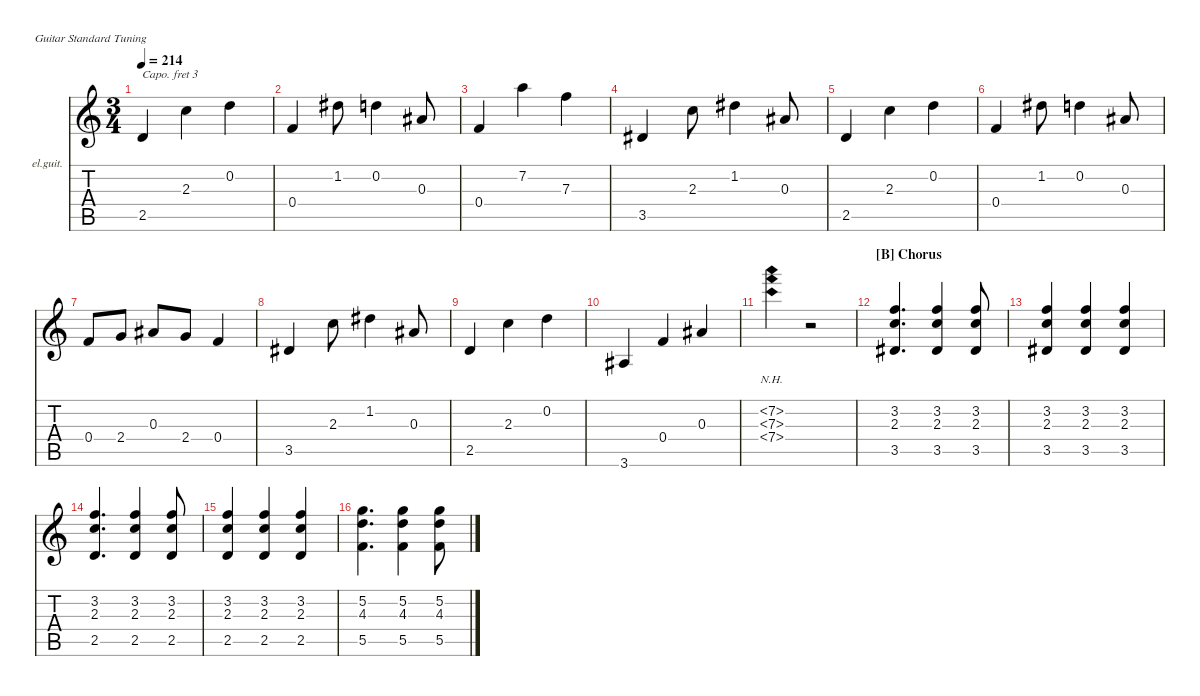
\hideDynamics
\bracketExtendMode nobrackets
\firstSystemTrackNameOrientation horizontal
\otherSystemsTrackNameOrientation horizontal
\track ("Clean Guitar" "el.guit.") {instrument electricguitarclean}
\staff {score tabs}
\capo 3
\tuning (E4 B3 G3 D3 A2 E2)
\ts (3 4)
\tempo 214
\clef g2
\ks aminor
2.5.4{dy mf beam Up} 2.3.4{beam Down} 0.2.4{beam Down} |
0.4.4{beam Up} 1.2{acc #}.8{beam Down} 0.2.4{beam Down} 0.3{acc #}.8{beam Up} |
0.4.4{beam Up} 7.2.4{beam Down} 7.3.4{beam Down} |
3.5{acc #}.4{beam Up} 2.3.8{beam Down} 1.2{acc #}.4{beam Down} 0.3{acc #}.8{beam Up} |
2.5.4{beam Up} 2.3.4{beam Down} 0.2.4{beam Down} |
0.4.4{beam Up} 1.2{acc #}.8{beam Down} 0.2.4{beam Down} 0.3{acc #}.8{beam Up} |
0.4.8{beam Up} 2.4.8{beam Up} 0.3{acc #}.8{beam Up} 2.4.8{beam Up} 0.4.4{beam Up} |
3.5{acc #}.4{beam Up} 2.3.8{beam Down} 1.2{acc #}.4{beam Down} 0.3{acc #}.8{beam Up} |
2.5.4{beam Up} 2.3.4{beam Down} 0.2.4{beam Down} |
3.6{acc #}.4{beam Up} 0.4.4{beam Up} 0.3{acc #}.4{beam Up} |
(7.2{nh} 7.3{nh} 7.4{nh}).4{beam Down} r.2{beam Down} |
\section ("B" "Chorus")
(3.5{acc #} 2.3 3.2).4{d beam Up} (3.2 2.3 3.5{acc #}).4{beam Up} (3.2 2.3 3.5{acc #}).8{beam Up} |
(3.2 2.3 3.5{acc #}).4{beam Up} (3.2 2.3 3.5{acc #}).4{beam Up} (3.2 2.3 3.5{acc #}).4{beam Up} |
(2.5 2.3 3.2).4{d beam Up} (3.2 2.3 2.5).4{beam Up} (3.2 2.3 2.5).8{beam Up} |
(3.2 2.3 2.5).4{beam Up} (3.2 2.3 2.5).4{beam Up} (3.2 2.3 2.5).4{beam Up} |
(5.5 4.3 5.2).4{d beam Down} (5.2 4.3 5.5).4{beam Down} (5.2 4.3 5.5).8{beam Down}
